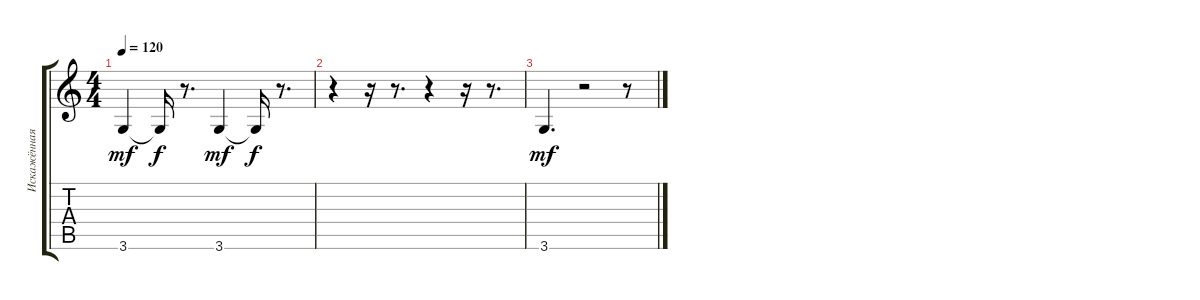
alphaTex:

\track ("Искажённая Гитара" "Искажённая") {instrument distortionguitar}
\staff {score tabs}
\tuning (E4 B3 G3 D3 A2 E2) {hide}
\ts (4 4)
\tempo 120
\clef g2
\ks c
3.6.4{dy mf} 3.6{t}.16{dy f} r.8{d} 3.6.4{dy mf} 3.6{t}.16{dy f} r.8{d} |
r.4 r.16 r.8{d} r.4 r.16 r.8{d} |
3.6.4{d dy mf} r.2 r.8
